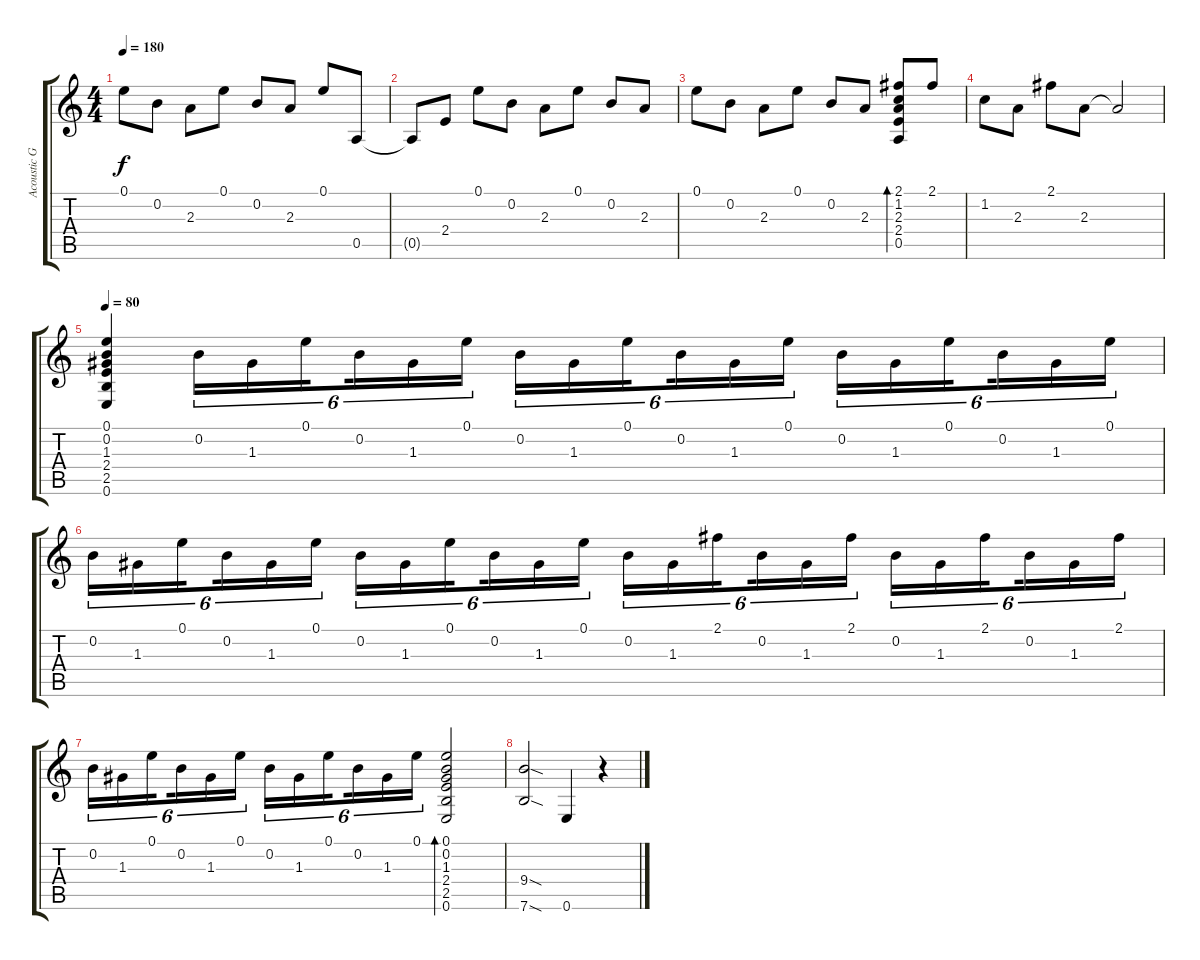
\track ("Acoustic Guitar" "Acoustic G") {instrument acousticguitarsteel}
\staff {score tabs}
\tuning (E4 B3 G3 D3 A2 E2) {hide}
\ts (4 4)
\tempo 180
\clef g2
\ks c
0.1.8{dy f} 0.2.8 2.3.8 0.1.8 0.2.8 2.3.8 0.1.8 0.5.8 |
0.5{t}.8 2.4.8 0.1.8 0.2.8 2.3.8 0.1.8 0.2.8 2.3.8 |
0.1.8 0.2.8 2.3.8 0.1.8 0.2.8 2.3.8 (2.1 1.2 2.3 2.4 0.5).8{bd 480} 2.1.8 |
1.2.8 2.3.8 2.1.8 2.3.8 2.3{t}.2 |
\tempo 80
(0.1 0.2 1.3 2.4 2.5 0.6).4 0.2.16{tu (6 4)} 1.3.16{tu (6 4)} 0.1.16{tu (6 4) beam splitsecondary} 0.2.16{tu (6 4)} 1.3.16{tu (6 4)} 0.1.16{tu (6 4)} 0.2.16{tu (6 4)} 1.3.16{tu (6 4)} 0.1.16{tu (6 4) beam splitsecondary} 0.2.16{tu (6 4)} 1.3.16{tu (6 4)} 0.1.16{tu (6 4)} 0.2.16{tu (6 4)} 1.3.16{tu (6 4)} 0.1.16{tu (6 4) beam splitsecondary} 0.2.16{tu (6 4)} 1.3.16{tu (6 4)} 0.1.16{tu (6 4)} |
0.2.16{tu (6 4)} 1.3.16{tu (6 4)} 0.1.16{tu (6 4) beam splitsecondary} 0.2.16{tu (6 4)} 1.3.16{tu (6 4)} 0.1.16{tu (6 4)} 0.2.16{tu (6 4)} 1.3.16{tu (6 4)} 0.1.16{tu (6 4) beam splitsecondary} 0.2.16{tu (6 4)} 1.3.16{tu (6 4)} 0.1.16{tu (6 4)} 0.2.16{tu (6 4)} 1.3.16{tu (6 4)} 2.1.16{tu (6 4) beam splitsecondary} 0.2.16{tu (6 4)} 1.3.16{tu (6 4)} 2.1.16{tu (6 4)} 0.2.16{tu (6 4)} 1.3.16{tu (6 4)} 2.1.16{tu (6 4) beam splitsecondary} 0.2.16{tu (6 4)} 1.3.16{tu (6 4)} 2.1.16{tu (6 4)} |
0.2.16{tu (6 4)} 1.3.16{tu (6 4)} 0.1.16{tu (6 4) beam splitsecondary} 0.2.16{tu (6 4)} 1.3.16{tu (6 4)} 0.1.16{tu (6 4)} 0.2.16{tu (6 4)} 1.3.16{tu (6 4)} 0.1.16{tu (6 4) beam splitsecondary} 0.2.16{tu (6 4)} 1.3.16{tu (6 4)} 0.1.16{tu (6 4)} (0.1 0.2 1.3 2.4 2.5 0.6).2{bd 240} |
(9.4{sod} 7.6{sod}).2 0.6.4 r.4
